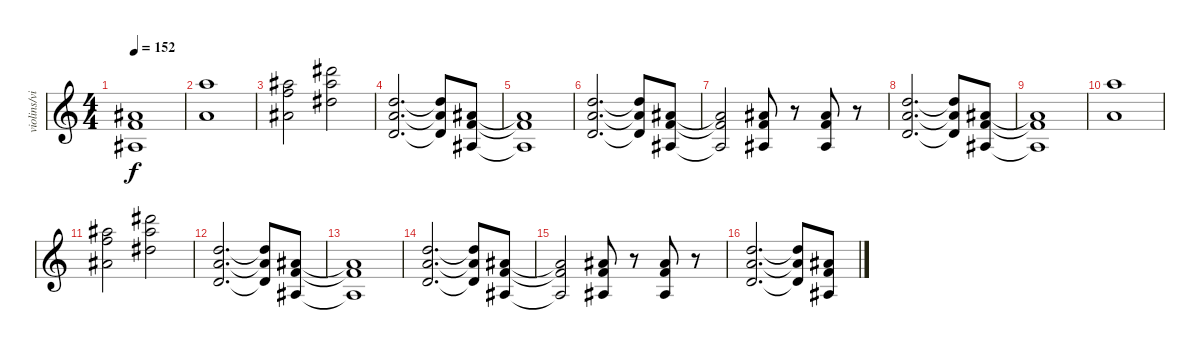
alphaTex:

\track ("violins/violas" "violins/vi") {instrument stringensemble1}
\staff {score}
\tuning (E4 B3 G3 D3 A2 E2) {hide}
\ts (4 4)
\tempo 152
\clef g2
\ks c
(6.1{t} 6.2{t} 3.3{t}).1{dy f} |
(17.1 10.2).1 |
(18.1 11.2 22.3).2 (23.1 16.2 27.3).2 |
(10.1 10.2 7.3).2{d} (10.1{t} 10.2{t} 7.3{t}).8 (6.1 6.2 3.3).8 |
(6.1{t} 6.2{t} 3.3{t}).1 |
(10.1 10.2 7.3).2{d} (10.1{t} 10.2{t} 7.3{t}).8 (6.1 6.2 3.3).8 |
(6.1{t} 6.2{t} 3.3{t}).2 (6.1 6.2 3.3).8 r.8 (6.1 6.2 3.3).8 r.8 |
(10.1 10.2 7.3).2{d} (10.1{t} 10.2{t} 7.3{t}).8 (6.1 6.2 3.3).8 |
(6.1{t} 6.2{t} 3.3{t}).1 |
(17.1 10.2).1 |
(18.1 11.2 22.3).2 (23.1 16.2 27.3).2 |
(10.1 10.2 7.3).2{d} (10.1{t} 10.2{t} 7.3{t}).8 (6.1 6.2 3.3).8 |
(6.1{t} 6.2{t} 3.3{t}).1 |
(10.1 10.2 7.3).2{d} (10.1{t} 10.2{t} 7.3{t}).8 (6.1 6.2 3.3).8 |
(6.1{t} 6.2{t} 3.3{t}).2 (6.1 6.2 3.3).8 r.8 (6.1 6.2 3.3).8 r.8 |
(10.1 10.2 7.3).2{d} (10.1{t} 10.2{t} 7.3{t}).8 (6.1 6.2 3.3).8
